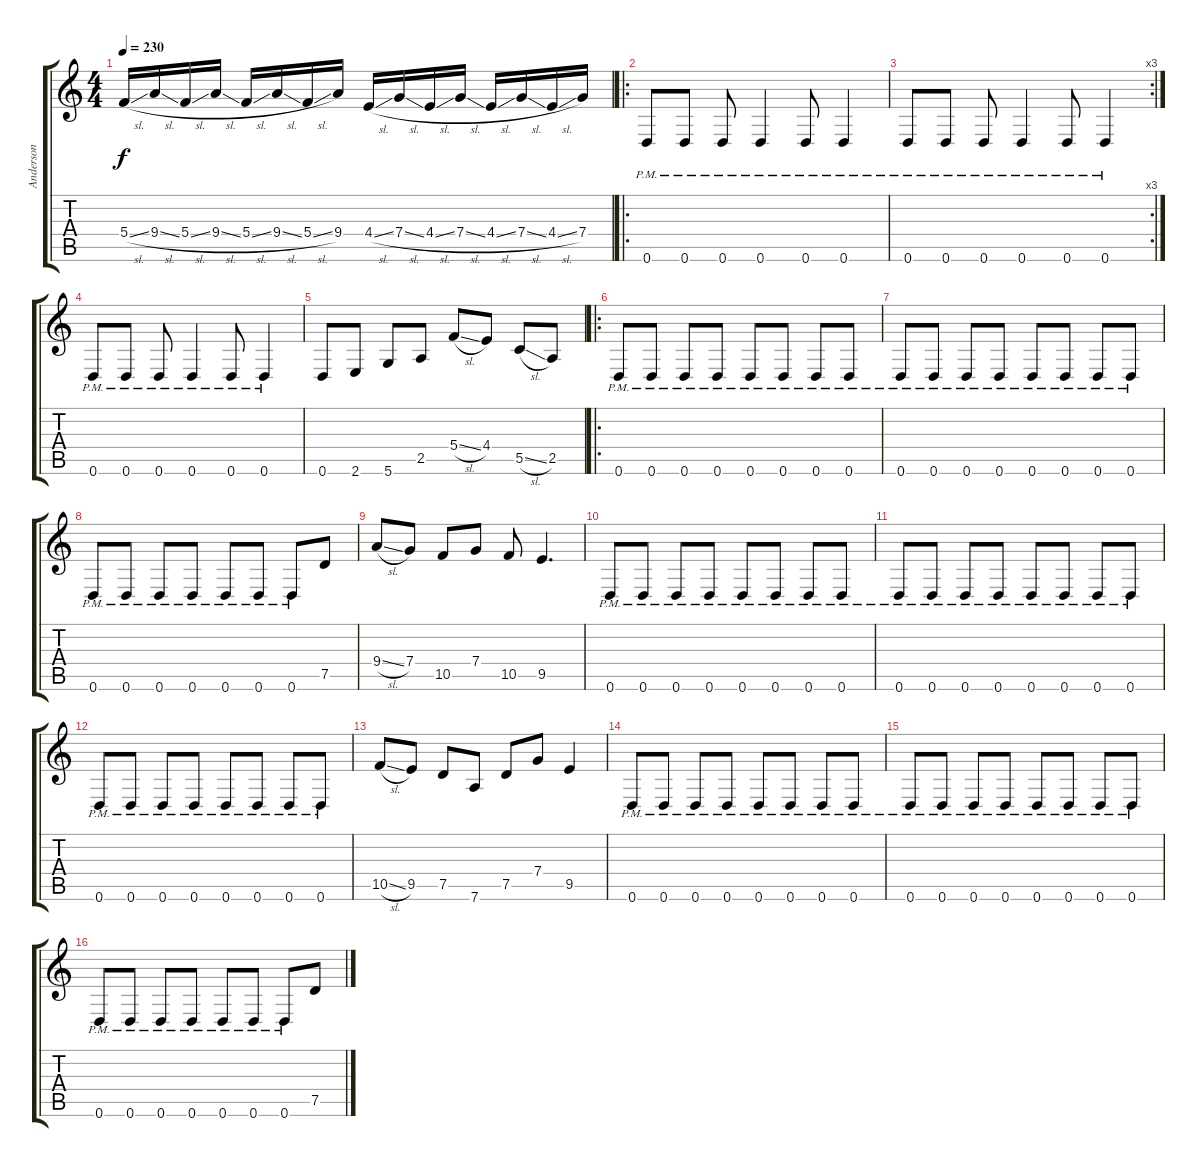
\track ("Anderson" "Anderson") {instrument distortionguitar}
\staff {score tabs}
\tuning (D4 A3 F3 C3 G2 D2) {hide}
\ts (4 4)
\tempo 230
\clef g2
\ks c
5.4{sl}.16{dy f} 9.4{sl}.16 5.4{sl}.16 9.4{sl}.16 5.4{sl}.16 9.4{sl}.16 5.4{sl}.16 9.4.16 4.4{sl}.16 7.4{sl}.16 4.4{sl}.16 7.4{sl}.16 4.4{sl}.16 7.4{sl}.16 4.4{sl}.16 7.4.16 |
\ro
0.6{pm}.8 0.6{pm}.8 0.6{pm}.8 0.6{pm}.4 0.6{pm}.8 0.6{pm}.4 |
\rc 3
0.6{pm}.8 0.6{pm}.8 0.6{pm}.8 0.6{pm}.4 0.6{pm}.8 0.6{pm}.4 |
0.6{pm}.8 0.6{pm}.8 0.6{pm}.8 0.6{pm}.4 0.6{pm}.8 0.6{pm}.4 |
0.6.8 2.6.8 5.6.8 2.5.8 5.4{sl}.8 4.4.8 5.5{sl}.8 2.5.8 |
\ro
0.6{pm}.8 0.6{pm}.8 0.6{pm}.8 0.6{pm}.8 0.6{pm}.8 0.6{pm}.8 0.6{pm}.8 0.6{pm}.8 |
0.6{pm}.8 0.6{pm}.8 0.6{pm}.8 0.6{pm}.8 0.6{pm}.8 0.6{pm}.8 0.6{pm}.8 0.6{pm}.8 |
0.6{pm}.8 0.6{pm}.8 0.6{pm}.8 0.6{pm}.8 0.6{pm}.8 0.6{pm}.8 0.6{pm}.8 7.5.8 |
9.4{sl}.8 7.4.8 10.5.8 7.4.8 10.5.8 9.5.4{d} |
0.6{pm}.8 0.6{pm}.8 0.6{pm}.8 0.6{pm}.8 0.6{pm}.8 0.6{pm}.8 0.6{pm}.8 0.6{pm}.8 |
0.6{pm}.8 0.6{pm}.8 0.6{pm}.8 0.6{pm}.8 0.6{pm}.8 0.6{pm}.8 0.6{pm}.8 0.6{pm}.8 |
0.6{pm}.8 0.6{pm}.8 0.6{pm}.8 0.6{pm}.8 0.6{pm}.8 0.6{pm}.8 0.6{pm}.8 0.6{pm}.8 |
10.5{sl}.8 9.5.8 7.5.8 7.6.8 7.5.8 7.4.8 9.5.4 |
0.6{pm}.8 0.6{pm}.8 0.6{pm}.8 0.6{pm}.8 0.6{pm}.8 0.6{pm}.8 0.6{pm}.8 0.6{pm}.8 |
0.6{pm}.8 0.6{pm}.8 0.6{pm}.8 0.6{pm}.8 0.6{pm}.8 0.6{pm}.8 0.6{pm}.8 0.6{pm}.8 |
0.6{pm}.8 0.6{pm}.8 0.6{pm}.8 0.6{pm}.8 0.6{pm}.8 0.6{pm}.8 0.6{pm}.8 7.5.8
